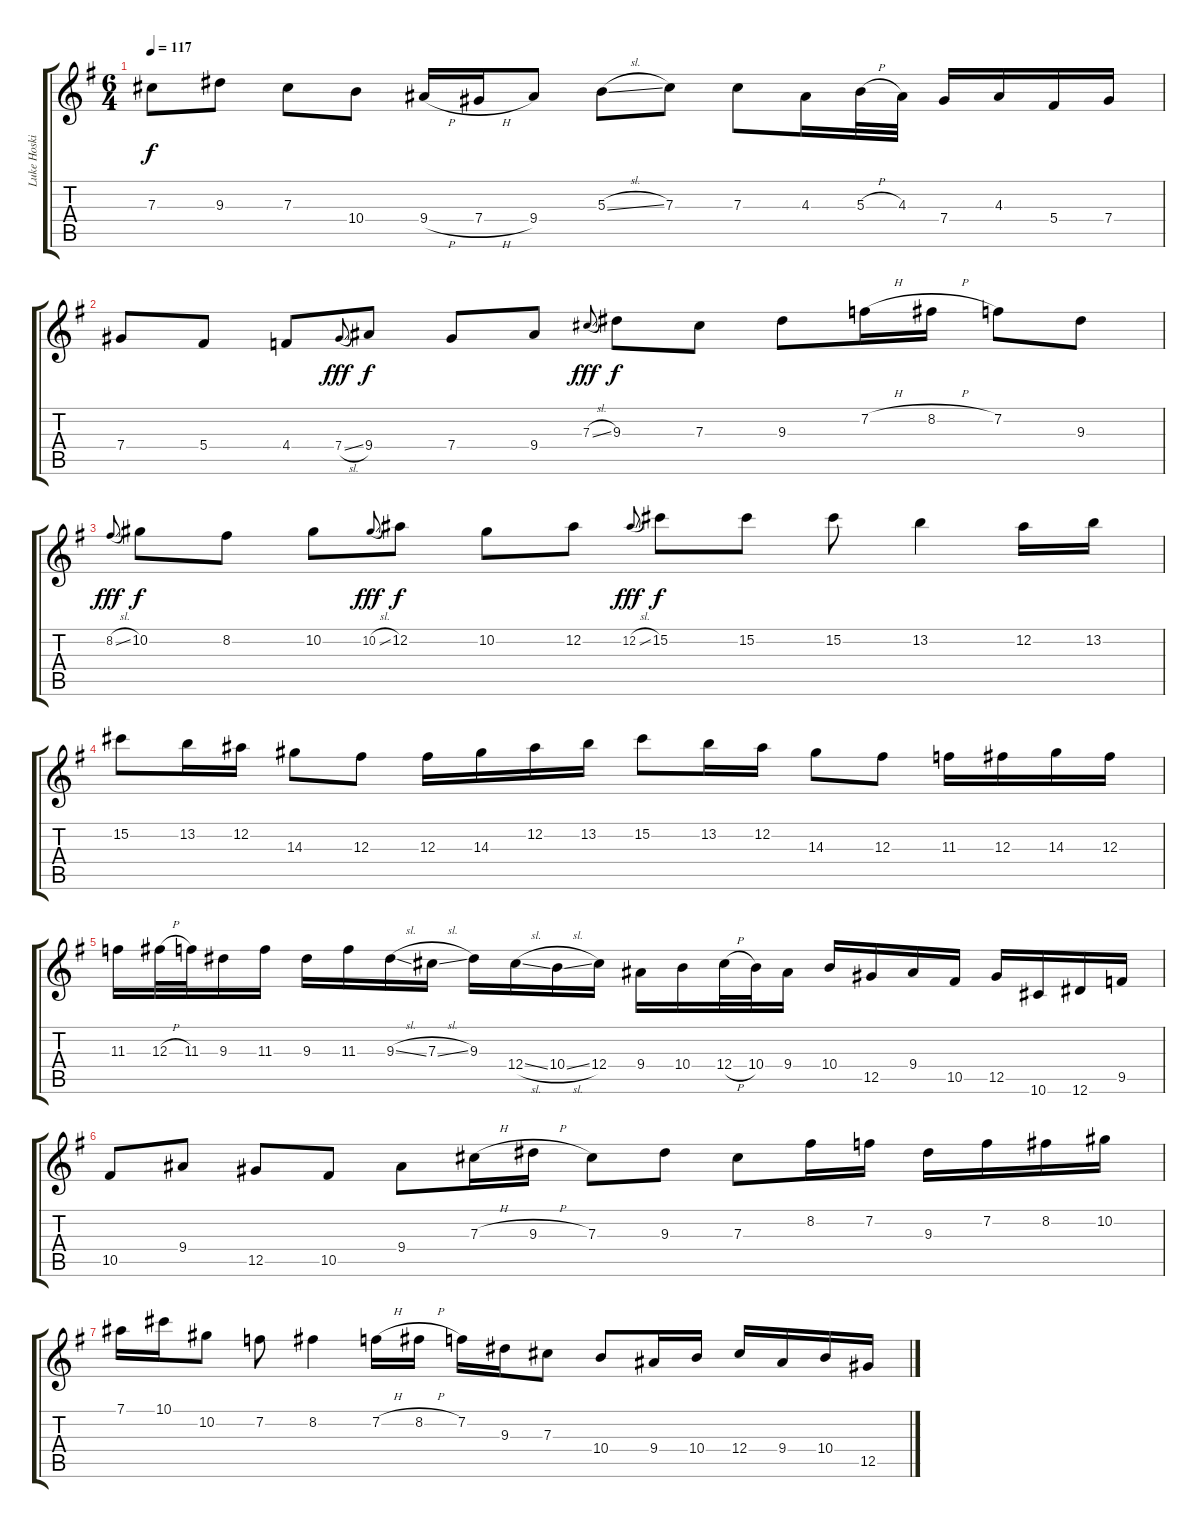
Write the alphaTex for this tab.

\track ("Luke Hoskin" "Luke Hoski") {instrument overdrivenguitar}
\staff {score tabs}
\tuning (Eb4 Bb3 Gb3 Db3 Ab2 Eb2) {hide}
\ts (6 4)
\tempo 117
\clef g2
\ks g
7.3.8{dy f} 9.3.8 7.3.8 10.4.8 9.4{h}.16 7.4{h}.16 9.4.8 5.3{sl}.8 7.3.8 7.3.8 4.3.16 5.3{h}.32 4.3.32 7.4.16 4.3.16 5.4.16 7.4.16 |
7.4.8 5.4.8 4.4.8 7.4{sl}.8{gr onbeat dy fff} 9.4.8{dy f} 7.4.8 9.4.8 7.3{sl}.8{gr onbeat dy fff} 9.3.8{dy f} 7.3.8 9.3.8 7.2{h}.16 8.2{h}.16 7.2.8 9.3.8 |
8.2{sl}.8{gr onbeat dy fff} 10.2.8{dy f} 8.2.8 10.2.8 10.2{sl}.8{gr onbeat dy fff} 12.2.8{dy f} 10.2.8 12.2.8 12.2{sl}.8{gr onbeat dy fff} 15.2.8{dy f} 15.2.8 15.2.8 13.2.4 12.2.16 13.2.16 |
15.2.8 13.2.16 12.2.16 14.3.8 12.3.8 12.3.16 14.3.16 12.2.16 13.2.16 15.2.8 13.2.16 12.2.16 14.3.8 12.3.8 11.3.16 12.3.16 14.3.16 12.3.16 |
11.3.16 12.3{h}.32 11.3.32 9.3.16 11.3.16 9.3.16 11.3.16 9.3{sl}.16 7.3{sl}.16 9.3.16 12.4{sl}.16 10.4{sl}.16 12.4.16 9.4.16 10.4.16 12.4{h}.32 10.4.32 9.4.16 10.4.16 12.5.16 9.4.16 10.5.16 12.5.16 10.6.16 12.6.16 9.5.16 |
10.5.8{volume 11} 9.4.8 12.5.8 10.5.8 9.4.8 7.3{h}.16 9.3{h}.16 7.3.8 9.3.8 7.3.8 8.2.16 7.2.16 9.3.16 7.2.16 8.2.16 10.2.16 |
7.1.16 10.1.16 10.2.8 7.2.8 8.2.4 7.2{h}.16 8.2{h}.16 7.2.16 9.3.16 7.3.8 10.4.8 9.4.16 10.4.16 12.4.16 9.4.16 10.4.16 12.5.16
